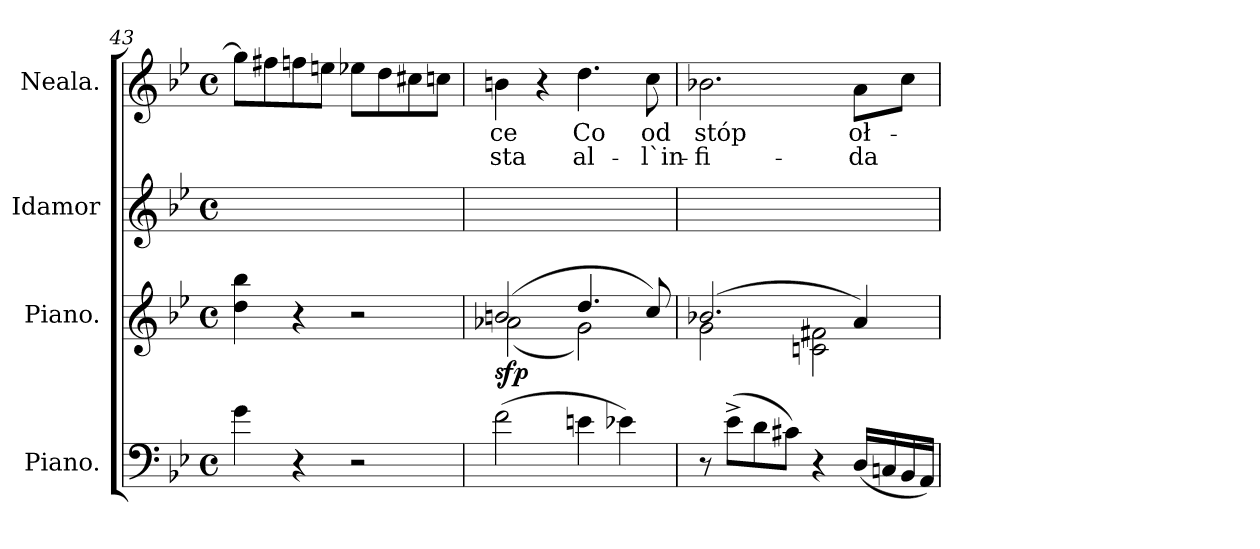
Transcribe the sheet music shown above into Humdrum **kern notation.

**kern	**kern	**dynam	**kern	**kern	**text	**text
*part4	*part3	*part3	*part2	*part1	*part1	*part1
*staff4	*staff3	*staff3	*staff2	*staff1	*staff1	*staff1
*I"Piano.	*I"Piano.	*	*I"Idamor	*I"Neala.	*	*
*	*	*	*I'I.	*I'N.	*	*
*clefF4	*clefG2	*	*clefG2	*clefG2	*	*
*k[b-e-]	*k[b-e-]	*	*k[b-e-]	*k[b-e-]	*	*
*g:	*g:	*	*g:	*g:	*	*
*M4/4	*M4/4	*	*M4/4	*M4/4	*	*
*met(c)	*met(c)	*	*met(c)	*met(c)	*	*
=43	=43	=43	=43	=43	=43	=43
4g\	4dd\ 4bb-\	.	1ryy	8gg\L]	.	.
.	.	.	.	8ff#X\	.	.
4r	4r	.	.	8ffn\	.	.
.	.	.	.	8een\J	.	.
2r	2r	.	.	8ee-X\L	.	.
.	.	.	.	8dd\	.	.
.	.	.	.	8cc#X\	.	.
.	.	.	.	8ccn\J	.	.
=44	=44	=44	=44	=44	=44	=44
*	*^	*	*	*	*	*
(2f\	(2bn/	(2a-X\	sfp	1ryy	4bn\	-ce	-sta
.	.	.	.	.	4r	.	.
4en\	4.dd/	2g\)	.	.	4.dd\	Co	al-
4e-X\)	.	.	.	.	.	.	.
.	8cc/)	.	.	.	8cc\	od	-l`in-
=45	=45	=45	=45	=45	=45	=45	=45
8r	(2.b-X/	2g\	.	1ryy	2.b-X\	stóp	-fi-
(8e-^\L	.	.	.	.	.	.	.
8d\	.	.	.	.	.	.	.
8c#X\J)	.	.	.	.	.	.	.
4r	.	2cn\ 2f#X\	.	.	.	.	.
(16D/LL	4a/)	.	.	.	8a\L	oł-	-da
16Cn/	.	.	.	.	.	.	.
16BB-/	.	.	.	.	8cc\J	.	.
16AA/JJ)	.	.	.	.	.	.	.
*	*v	*v	*	*	*	*	*
=	=	=	=	=	=	=
*-	*-	*-	*-	*-	*-	*-
